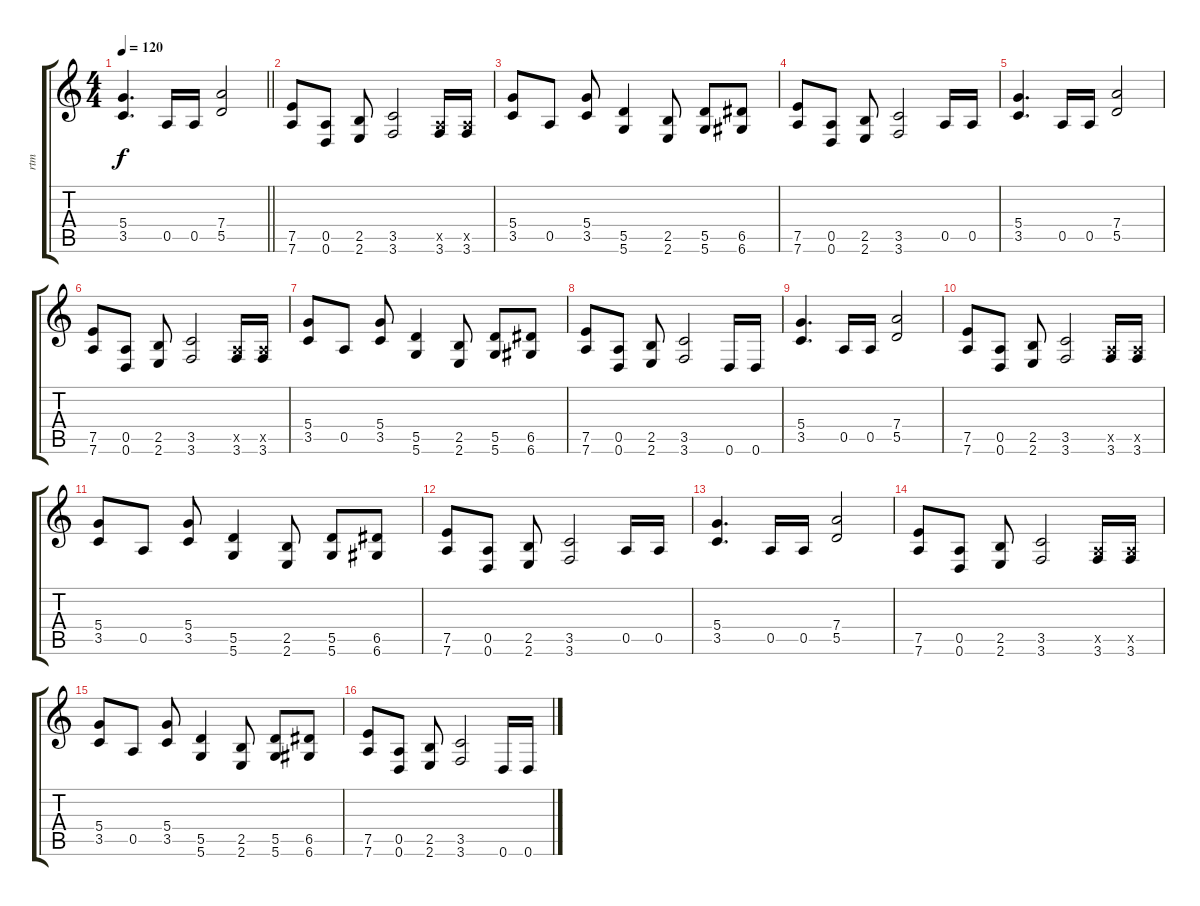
\track ("rtm" "rtm") {instrument distortionguitar}
\staff {score tabs}
\tuning (E4 B3 G3 D3 A2 D2) {hide}
\ts (4 4)
\tempo 120
\clef g2
\barLineRight lightlight
\ks c
(5.4 3.5).4{d dy f} 0.5.16 0.5.16 (7.4 5.5).2 |
(7.5 7.6).8 (0.5 0.6).8 (2.5 2.6).8 (3.5 3.6).2 (0.5{x} 3.6).16 (0.5{x} 3.6).16 |
(5.4 3.5).8 0.5.8 (5.4 3.5).8 (5.5 5.6).4 (2.5 2.6).8 (5.5 5.6).8 (6.5 6.6).8 |
(7.5 7.6).8 (0.5 0.6).8 (2.5 2.6).8 (3.5 3.6).2 0.5.16 0.5.16 |
(5.4 3.5).4{d} 0.5.16 0.5.16 (7.4 5.5).2 |
(7.5 7.6).8 (0.5 0.6).8 (2.5 2.6).8 (3.5 3.6).2 (0.5{x} 3.6).16 (0.5{x} 3.6).16 |
(5.4 3.5).8 0.5.8 (5.4 3.5).8 (5.5 5.6).4 (2.5 2.6).8 (5.5 5.6).8 (6.5 6.6).8 |
(7.5 7.6).8 (0.5 0.6).8 (2.5 2.6).8 (3.5 3.6).2 0.6.16 0.6.16 |
(5.4 3.5).4{d} 0.5.16 0.5.16 (7.4 5.5).2 |
(7.5 7.6).8 (0.5 0.6).8 (2.5 2.6).8 (3.5 3.6).2 (0.5{x} 3.6).16 (0.5{x} 3.6).16 |
(5.4 3.5).8 0.5.8 (5.4 3.5).8 (5.5 5.6).4 (2.5 2.6).8 (5.5 5.6).8 (6.5 6.6).8 |
(7.5 7.6).8 (0.5 0.6).8 (2.5 2.6).8 (3.5 3.6).2 0.5.16 0.5.16 |
(5.4 3.5).4{d} 0.5.16 0.5.16 (7.4 5.5).2 |
(7.5 7.6).8 (0.5 0.6).8 (2.5 2.6).8 (3.5 3.6).2 (0.5{x} 3.6).16 (0.5{x} 3.6).16 |
(5.4 3.5).8 0.5.8 (5.4 3.5).8 (5.5 5.6).4 (2.5 2.6).8 (5.5 5.6).8 (6.5 6.6).8 |
(7.5 7.6).8 (0.5 0.6).8 (2.5 2.6).8 (3.5 3.6).2 0.6.16 0.6.16
